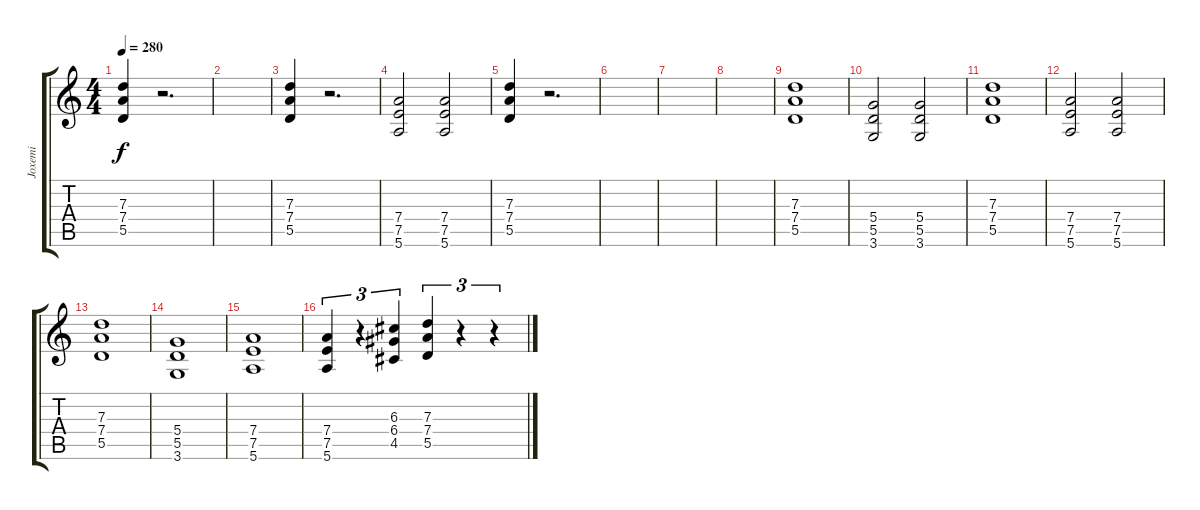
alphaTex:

\track ("Joxemi" "Joxemi") {instrument overdrivenguitar}
\staff {score tabs}
\tuning (E4 B3 G3 D3 A2 E2) {hide}
\ts (4 4)
\tempo 280
\clef g2
\ks c
(7.3 7.4 5.5).4{dy f} r.2{d} |
|
(7.3 7.4 5.5).4 r.2{d} |
(7.4 7.5 5.6).2 (7.4 7.5 5.6).2 |
(7.3 7.4 5.5).4 r.2{d} |
|
|
|
(7.3 7.4 5.5).1 |
(5.4 5.5 3.6).2 (5.4 5.5 3.6).2 |
(7.3 7.4 5.5).1 |
(7.4 7.5 5.6).2 (7.4 7.5 5.6).2 |
(7.3 7.4 5.5).1 |
(5.4 5.5 3.6).1 |
(7.4 7.5 5.6).1 |
(7.4 7.5 5.6).4{tu (3 2)} r.4{tu (3 2)} (6.3 6.4 4.5).4{tu (3 2)} (7.3 7.4 5.5).4{tu (3 2)} r.4{tu (3 2)} r.4{tu (3 2)}
